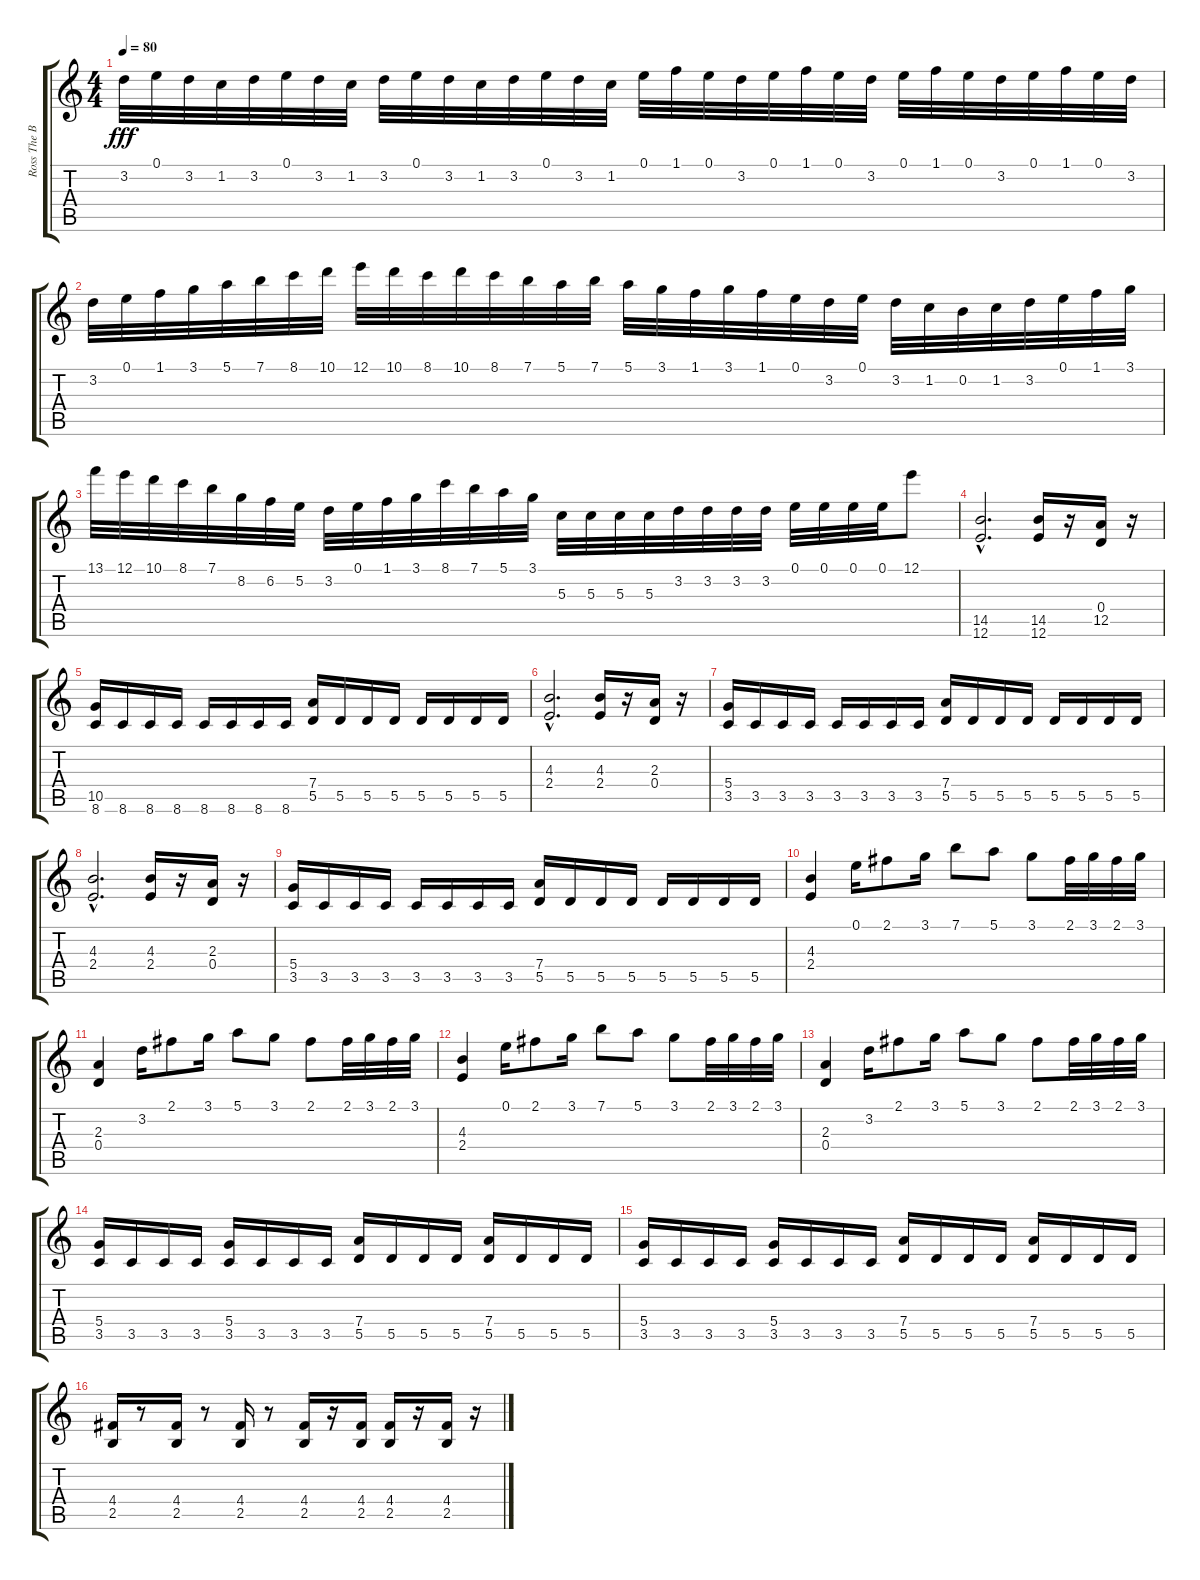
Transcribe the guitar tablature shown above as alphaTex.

\track ("Ross The Boss" "Ross The B") {instrument distortionguitar}
\staff {score tabs}
\tuning (E4 B3 G3 D3 A2 E2) {hide}
\ts (4 4)
\tempo 80
\clef g2
\ks c
3.2.32{dy fff} 0.1.32 3.2.32 1.2.32 3.2.32 0.1.32 3.2.32 1.2.32 3.2.32 0.1.32 3.2.32 1.2.32 3.2.32 0.1.32 3.2.32 1.2.32 0.1.32 1.1.32 0.1.32 3.2.32 0.1.32 1.1.32 0.1.32 3.2.32 0.1.32 1.1.32 0.1.32 3.2.32 0.1.32 1.1.32 0.1.32 3.2.32 |
3.2.32 0.1.32 1.1.32 3.1.32 5.1.32 7.1.32 8.1.32 10.1.32 12.1.32 10.1.32 8.1.32 10.1.32 8.1.32 7.1.32 5.1.32 7.1.32 5.1.32 3.1.32 1.1.32 3.1.32 1.1.32 0.1.32 3.2.32 0.1.32 3.2.32 1.2.32 0.2.32 1.2.32 3.2.32 0.1.32 1.1.32 3.1.32 |
13.1.32 12.1.32 10.1.32 8.1.32 7.1.32 8.2.32 6.2.32 5.2.32 3.2.32 0.1.32 1.1.32 3.1.32 8.1.32 7.1.32 5.1.32 3.1.32 5.3.32 5.3.32 5.3.32 5.3.32 3.2.32 3.2.32 3.2.32 3.2.32 0.1.32 0.1.32 0.1.32 0.1.32 12.1.8 |
(14.5{hac} 12.6{hac}).2{d} (14.5 12.6).16 r.16 (0.4 12.5).16 r.16 |
(10.5 8.6).16 8.6.16 8.6.16 8.6.16 8.6.16 8.6.16 8.6.16 8.6.16 (7.4 5.5).16 5.5.16 5.5.16 5.5.16 5.5.16 5.5.16 5.5.16 5.5.16 |
(4.3{hac} 2.4{hac}).2{d} (4.3 2.4).16 r.16 (2.3 0.4).16 r.16 |
(5.4 3.5).16 3.5.16 3.5.16 3.5.16 3.5.16 3.5.16 3.5.16 3.5.16 (7.4 5.5).16 5.5.16 5.5.16 5.5.16 5.5.16 5.5.16 5.5.16 5.5.16 |
(4.3{hac} 2.4{hac}).2{d} (4.3 2.4).16 r.16 (2.3 0.4).16 r.16 |
(5.4 3.5).16 3.5.16 3.5.16 3.5.16 3.5.16 3.5.16 3.5.16 3.5.16 (7.4 5.5).16 5.5.16 5.5.16 5.5.16 5.5.16 5.5.16 5.5.16 5.5.16 |
(4.3 2.4).4 0.1.16 2.1.8 3.1.16 7.1.8 5.1.8 3.1.8 2.1.32 3.1.32 2.1.32 3.1.32 |
(2.3 0.4).4 3.2.16 2.1.8 3.1.16 5.1.8 3.1.8 2.1.8 2.1.32 3.1.32 2.1.32 3.1.32 |
(4.3 2.4).4 0.1.16 2.1.8 3.1.16 7.1.8 5.1.8 3.1.8 2.1.32 3.1.32 2.1.32 3.1.32 |
(2.3 0.4).4 3.2.16 2.1.8 3.1.16 5.1.8 3.1.8 2.1.8 2.1.32 3.1.32 2.1.32 3.1.32 |
(5.4 3.5).16 3.5.16 3.5.16 3.5.16 (5.4 3.5).16 3.5.16 3.5.16 3.5.16 (7.4 5.5).16 5.5.16 5.5.16 5.5.16 (7.4 5.5).16 5.5.16 5.5.16 5.5.16 |
(5.4 3.5).16 3.5.16 3.5.16 3.5.16 (5.4 3.5).16 3.5.16 3.5.16 3.5.16 (7.4 5.5).16 5.5.16 5.5.16 5.5.16 (7.4 5.5).16 5.5.16 5.5.16 5.5.16 |
(4.4 2.5).16 r.8 (4.4 2.5).16 r.8 (4.4 2.5).16 r.8 (4.4 2.5).16 r.16 (4.4 2.5).16 (4.4 2.5).16 r.16 (4.4 2.5).16 r.16
